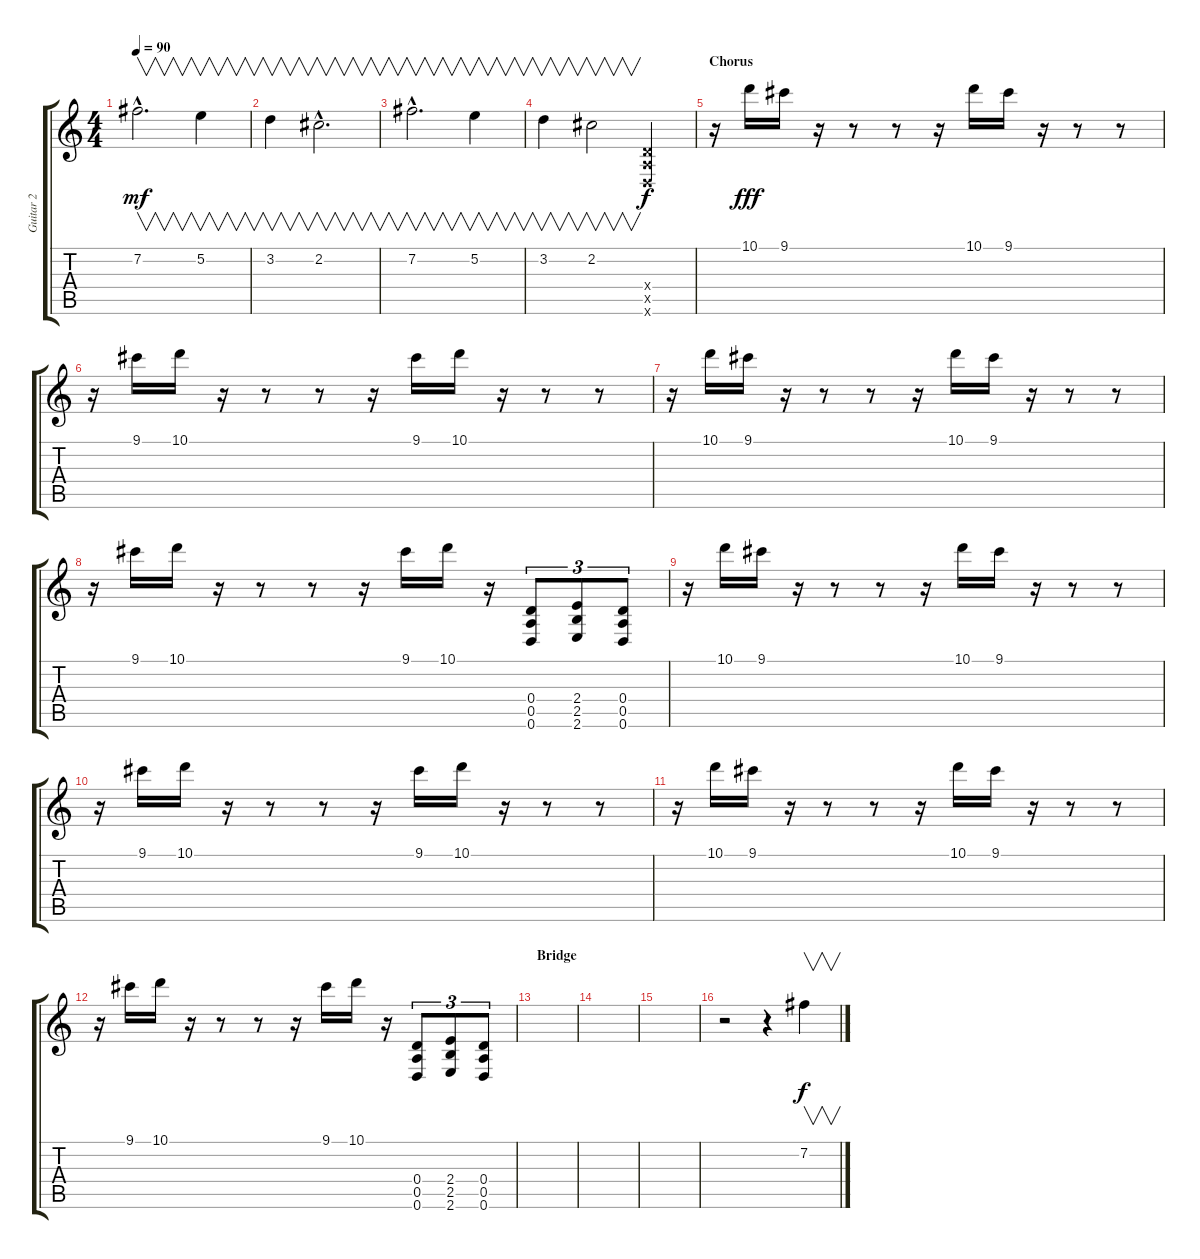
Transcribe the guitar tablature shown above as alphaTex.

\track ("Guitar 2" "Guitar 2") {instrument distortionguitar}
\staff {score tabs}
\tuning (E4 B3 G3 D3 A2 D2) {hide}
\ts (4 4)
\tempo 90
\clef g2
\ks c
7.2{hac}.2{v d dy mf instrument electricguitarclean} 5.2.4{v} |
3.2.4{v instrument electricguitarclean} 2.2{hac}.2{v d} |
7.2{hac}.2{v d instrument electricguitarclean} 5.2.4{v} |
3.2.4{v instrument electricguitarclean} 2.2.2{v} (0.4{x} 0.5{x} 0.6{x}).4{dy f instrument distortionguitar} |
\section ("" "Chorus")
r.16 10.1.16{dy fff} 9.1.16 r.16 r.8 r.8 r.16 10.1.16 9.1.16 r.16 r.8 r.8 |
r.16 9.1.16 10.1.16 r.16 r.8 r.8 r.16 9.1.16 10.1.16 r.16 r.8 r.8 |
r.16 10.1.16 9.1.16 r.16 r.8 r.8 r.16 10.1.16 9.1.16 r.16 r.8 r.8 |
r.16 9.1.16 10.1.16 r.16 r.8 r.8 r.16 9.1.16 10.1.16 r.16 (0.4 0.5 0.6).8{tu (3 2)} (2.4 2.5 2.6).8{tu (3 2)} (0.4 0.5 0.6).8{tu (3 2)} |
r.16 10.1.16 9.1.16 r.16 r.8 r.8 r.16 10.1.16 9.1.16 r.16 r.8 r.8 |
r.16 9.1.16 10.1.16 r.16 r.8 r.8 r.16 9.1.16 10.1.16 r.16 r.8 r.8 |
r.16 10.1.16 9.1.16 r.16 r.8 r.8 r.16 10.1.16 9.1.16 r.16 r.8 r.8 |
r.16 9.1.16 10.1.16 r.16 r.8 r.8 r.16 9.1.16 10.1.16 r.16 (0.4 0.5 0.6).8{tu (3 2)} (2.4 2.5 2.6).8{tu (3 2)} (0.4 0.5 0.6).8{tu (3 2)} |
\section ("" "Bridge")
|
|
|
r.2 r.4 7.2.4{v dy f}
